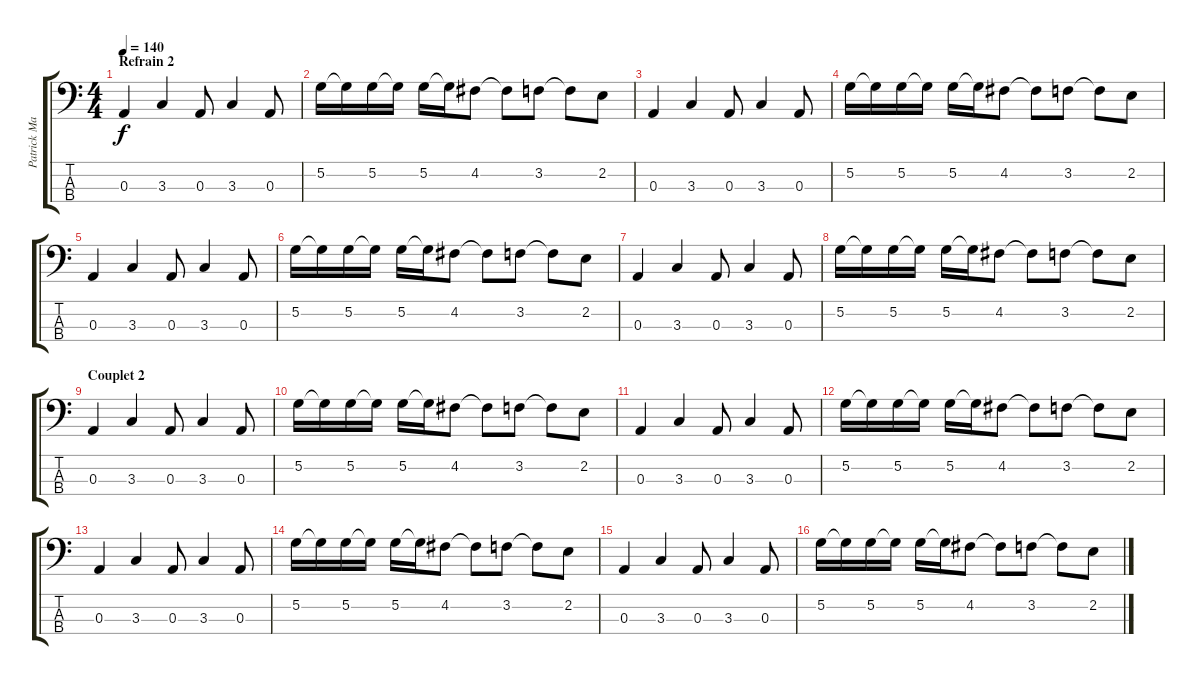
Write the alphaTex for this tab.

\track ("Patrick Mathews" "Patrick Ma") {instrument electricbasspick}
\staff {score tabs}
\tuning (G2 D2 A1 E1) {hide}
\ts (4 4)
\section ("" "Refrain 2")
\tempo 140
\clef f4
\ks c
0.3.4{dy f} 3.3.4 0.3.8 3.3.4 0.3.8 |
5.2.16 5.2{t}.16 5.2.16 5.2{t}.16 5.2.16 5.2{t}.16 4.2.8 4.2{t}.8 3.2.8 3.2{t}.8 2.2.8 |
0.3.4 3.3.4 0.3.8 3.3.4 0.3.8 |
5.2.16 5.2{t}.16 5.2.16 5.2{t}.16 5.2.16 5.2{t}.16 4.2.8 4.2{t}.8 3.2.8 3.2{t}.8 2.2.8 |
0.3.4 3.3.4 0.3.8 3.3.4 0.3.8 |
5.2.16 5.2{t}.16 5.2.16 5.2{t}.16 5.2.16 5.2{t}.16 4.2.8 4.2{t}.8 3.2.8 3.2{t}.8 2.2.8 |
0.3.4 3.3.4 0.3.8 3.3.4 0.3.8 |
5.2.16 5.2{t}.16 5.2.16 5.2{t}.16 5.2.16 5.2{t}.16 4.2.8 4.2{t}.8 3.2.8 3.2{t}.8 2.2.8 |
\section ("" "Couplet 2")
0.3.4 3.3.4 0.3.8 3.3.4 0.3.8 |
5.2.16 5.2{t}.16 5.2.16 5.2{t}.16 5.2.16 5.2{t}.16 4.2.8 4.2{t}.8 3.2.8 3.2{t}.8 2.2.8 |
0.3.4 3.3.4 0.3.8 3.3.4 0.3.8 |
5.2.16 5.2{t}.16 5.2.16 5.2{t}.16 5.2.16 5.2{t}.16 4.2.8 4.2{t}.8 3.2.8 3.2{t}.8 2.2.8 |
0.3.4 3.3.4 0.3.8 3.3.4 0.3.8 |
5.2.16 5.2{t}.16 5.2.16 5.2{t}.16 5.2.16 5.2{t}.16 4.2.8 4.2{t}.8 3.2.8 3.2{t}.8 2.2.8 |
0.3.4 3.3.4 0.3.8 3.3.4 0.3.8 |
5.2.16 5.2{t}.16 5.2.16 5.2{t}.16 5.2.16 5.2{t}.16 4.2.8 4.2{t}.8 3.2.8 3.2{t}.8 2.2.8
